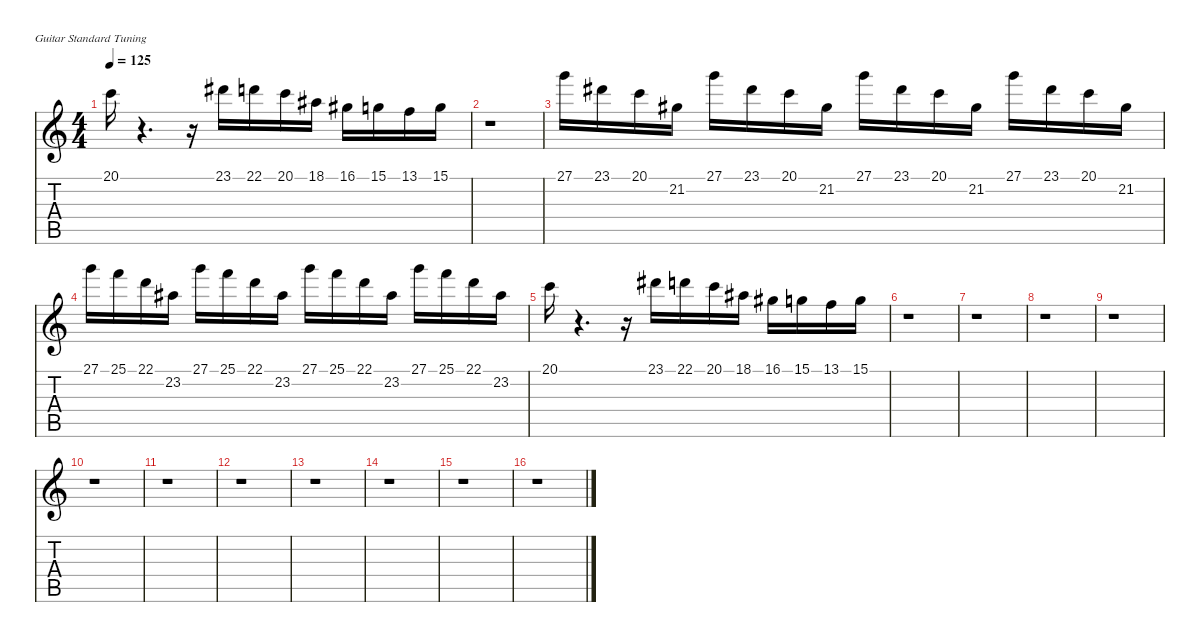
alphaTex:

\defaultSystemsLayout 4
\hideDynamics
\bracketExtendMode nobrackets
\singleTrackTrackNamePolicy hidden
\multiTrackTrackNamePolicy hidden
\firstSystemTrackNameMode fullname
\firstSystemTrackNameOrientation horizontal
\otherSystemsTrackNameOrientation horizontal
\track ("Vibrafone" "vib.") {instrument vibraphone}
\staff {score tabs}
\tuning (E4 B3 G3 D3 A2 E2)
\ts (4 4)
\tempo 125
\clef g2
\ks c
20.1.16{dy f beam Down} r.4{d beam Down} r.16{beam Down} 23.1{acc #}.16{beam Down} 22.1.16{beam Down} 20.1.16{beam Down} 18.1{acc #}.16{beam Down} 16.1{acc #}.16{beam Down} 15.1.16{beam Down} 13.1.16{beam Down} 15.1.16{beam Down} |
r.1{beam Down} |
27.1.16{beam Down} 23.1{acc #}.16{beam Down} 20.1.16{beam Down} 21.2{acc #}.16{beam Down} 27.1.16{beam Down} 23.1{acc #}.16{beam Down} 20.1.16{beam Down} 21.2{acc #}.16{beam Down} 27.1.16{beam Down} 23.1{acc #}.16{beam Down} 20.1.16{beam Down} 21.2{acc #}.16{beam Down} 27.1.16{beam Down} 23.1{acc #}.16{beam Down} 20.1.16{beam Down} 21.2{acc #}.16{beam Down} |
27.1.16{beam Down} 25.1.16{beam Down} 22.1.16{beam Down} 23.2{acc #}.16{beam Down} 27.1.16{beam Down} 25.1.16{beam Down} 22.1.16{beam Down} 23.2{acc #}.16{beam Down} 27.1.16{beam Down} 25.1.16{beam Down} 22.1.16{beam Down} 23.2{acc #}.16{beam Down} 27.1.16{beam Down} 25.1.16{beam Down} 22.1.16{beam Down} 23.2{acc #}.16{beam Down} |
20.1.16{beam Down} r.4{d beam Down} r.16{beam Down} 23.1{acc #}.16{beam Down} 22.1.16{beam Down} 20.1.16{beam Down} 18.1{acc #}.16{beam Down} 16.1{acc #}.16{beam Down} 15.1.16{beam Down} 13.1.16{beam Down} 15.1.16{beam Down} |
r.1{beam Down} |
r.1{beam Down} |
r.1{beam Down} |
r.1{beam Down} |
r.1{beam Down} |
r.1{beam Down} |
r.1{beam Down} |
r.1{beam Down} |
r.1{beam Down} |
r.1{beam Down} |
r.1{beam Down}
